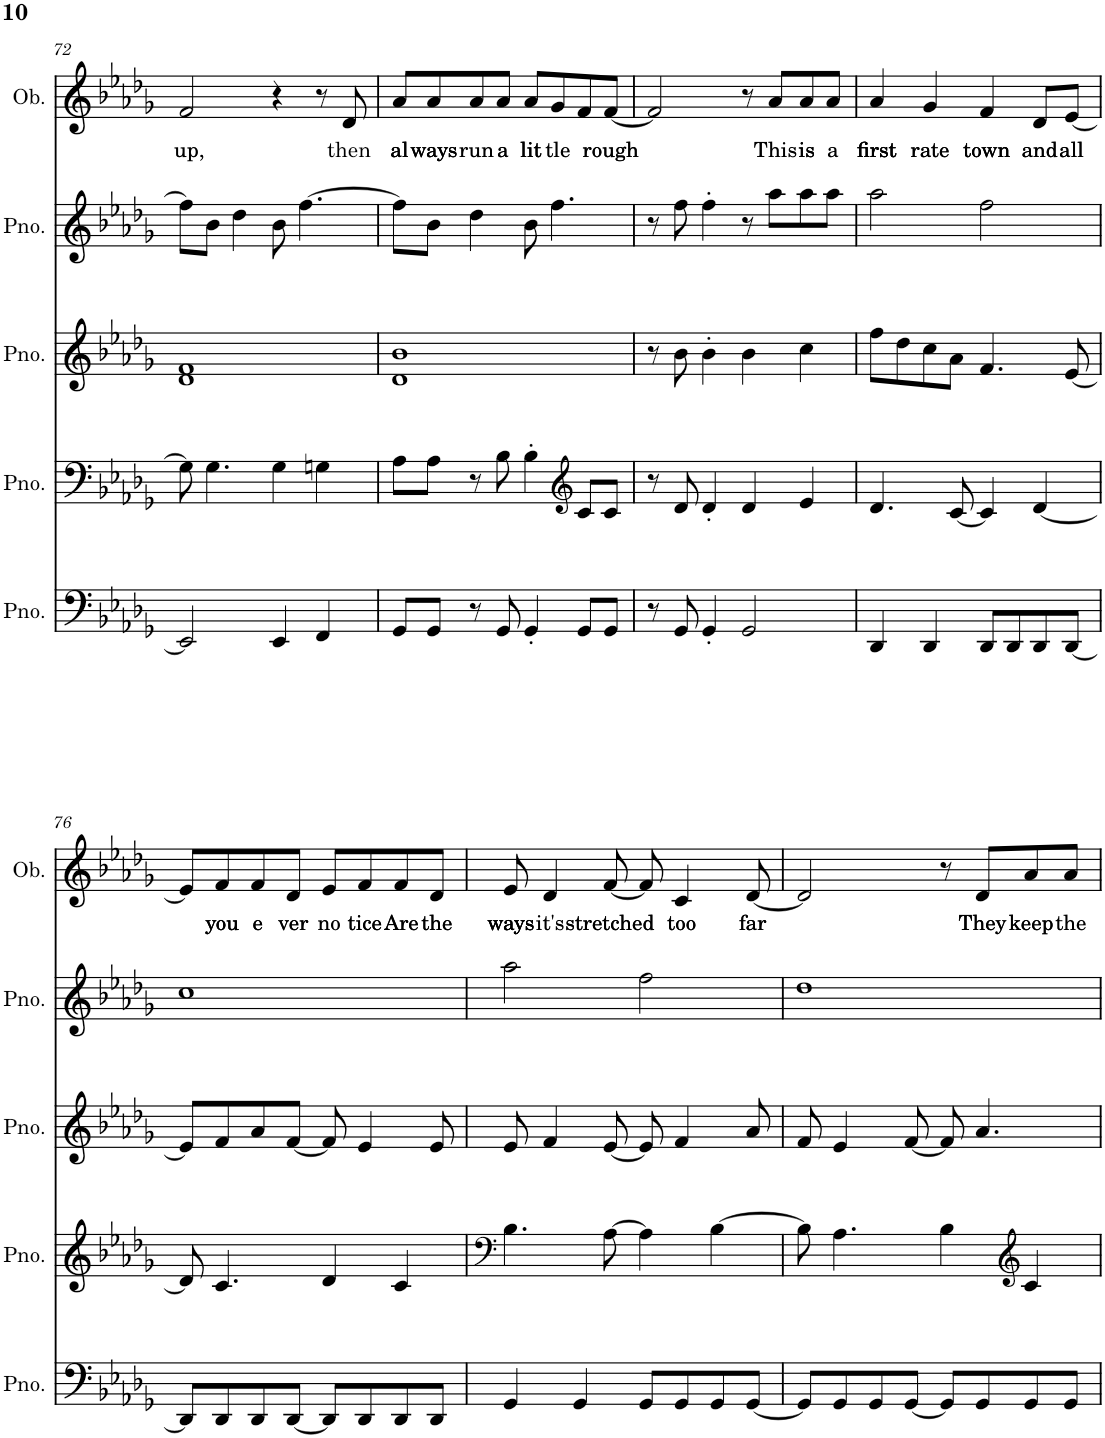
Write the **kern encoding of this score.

**kern	**kern	**kern	**kern	**kern	**text
*part5	*part4	*part3	*part2	*part1	*part1
*staff5	*staff4	*staff3	*staff2	*staff1	*staff1
*I"Piano, :bassNotes	*I"Piano, :tenorVoice	*I"Piano, :altoNotes	*I"Piano, :sopranoVoice	*I"Oboe, :soloVoice	*
*I'Pno.	*I'Pno.	*I'Pno.	*I'Pno.	*I'Ob.	*
!!LO:PB:g=z
*clefF4	*clefF4	*clefG2	*clefG2	*clefG2	*
*k[b-e-a-d-g-]	*k[b-e-a-d-g-]	*k[b-e-a-d-g-]	*k[b-e-a-d-g-]	*k[b-e-a-d-g-]	*
*M4/4	*M4/4	*M4/4	*M4/4	*M4/4	*
=72	=72	=72	=72	=72	=72
!	!	!	!	!	!LO:LY:b
2EE-/]	8G-\]	1d- 1f	8ff\L]	2f/	up,
.	4.G-\	.	8b-\J	.	.
.	.	.	4dd-\	.	.
4EE-/	4G-\	.	8b-\	4r	.
.	.	.	[4.ff\	.	.
4FF/	4Gn\	.	.	8r	.
!	!	!	!	!	!LO:LY:b
.	.	.	.	8d-/	then
=73	=73	=73	=73	=73	=73
!	!	!	!	!	!LO:LY:b
8GG-/L	8A-\L	1d- 1b-	8ff\L]	8a-/L	al
!	!	!	!	!	!LO:LY:b
8GG-/J	8A-\J	.	8b-\J	8a-/	ways
!	!	!	!	!	!LO:LY:b
8r	8r	.	4dd-\	8a-/	run
!	!	!	!	!	!LO:LY:b
8GG-/	8B-\	.	.	8a-/J	a
!	!	!	!	!	!LO:LY:b
4GG-'/	4B-'\	.	8b-\	8a-/L	lit
!	!	!	!	!	!LO:LY:b
.	.	.	4.ff\	8g-/	tle
*	*clefG2	*	*	*	*
8GG-/L	8c/L	.	.	8f/	.
!	!	!	!	!	!LO:LY:b
8GG-/J	8c/J	.	.	[8f/J	rough
=74	=74	=74	=74	=74	=74
8r	8r	8r	8r	2f/]	.
8GG-/	8d-/	8b-\	8ff\	.	.
4GG-'/	4d-'/	4b-'\	4ff'\	.	.
2GG-/	4d-/	4b-\	8r	8r	.
!	!	!	!	!	!LO:LY:b
.	.	.	8aa-\L	8a-/L	This
!	!	!	!	!	!LO:LY:b
.	4e-/	4cc\	8aa-\	8a-/	is
!	!	!	!	!	!LO:LY:b
.	.	.	8aa-\J	8a-/J	a
=75	=75	=75	=75	=75	=75
!	!	!	!	!	!LO:LY:b
4DD-/	4.d-/	8ff\L	2aa-\	4a-/	first
.	.	8dd-\	.	.	.
!	!	!	!	!	!LO:LY:b
4DD-/	.	8cc\	.	4g-/	rate
.	[8c/	8a-\J	.	.	.
!	!	!	!	!	!LO:LY:b
8DD-/L	4c/]	4.f/	2ff\	4f/	town
8DD-/	.	.	.	.	.
!	!	!	!	!	!LO:LY:b
8DD-/	[4d-/	.	.	8d-/L	and
!	!	!	!	!	!LO:LY:b
[8DD-/J	.	[8e-/	.	[8e-/J	all
!!LO:LB:g=z
=76	=76	=76	=76	=76	=76
8DD-/L]	8d-/]	8e-/L]	1cc	8e-/L]	.
!	!	!	!	!	!LO:LY:b
8DD-/	4.c/	8f/	.	8f/	you
!	!	!	!	!	!LO:LY:b
8DD-/	.	8a-/	.	8f/	e
!	!	!	!	!	!LO:LY:b
[8DD-/J	.	[8f/J	.	8d-/J	ver
!	!	!	!	!	!LO:LY:b
8DD-/L]	4d-/	8f/]	.	8e-/L	no
!	!	!	!	!	!LO:LY:b
8DD-/	.	4e-/	.	8f/	tice
!	!	!	!	!	!LO:LY:b
8DD-/	4c/	.	.	8f/	Are
!	!	!	!	!	!LO:LY:b
8DD-/J	.	8e-/	.	8d-/J	the
=77	=77	=77	=77	=77	=77
*	*clefF4	*	*	*	*
!	!	!	!	!	!LO:LY:b
4GG-/	4.B-\	8e-/	2aa-\	8e-/	ways
!	!	!	!	!	!LO:LY:b
.	.	4f/	.	4d-/	it's
4GG-/	.	.	.	.	.
!	!	!	!	!	!LO:LY:b
.	[8A-\	[8e-/	.	[8f/	stretched
8GG-/L	4A-\]	8e-/]	2ff\	8f/]	.
!	!	!	!	!	!LO:LY:b
8GG-/	.	4f/	.	4c/	too
8GG-/	[4B-\	.	.	.	.
!	!	!	!	!	!LO:LY:b
[8GG-/J	.	8a-/	.	[8d-/	far
=78	=78	=78	=78	=78	=78
8GG-/L]	8B-\]	8f/	1dd-	2d-/]	.
8GG-/	4.A-\	4e-/	.	.	.
8GG-/	.	.	.	.	.
[8GG-/J	.	[8f/	.	.	.
8GG-/L]	4B-\	8f/]	.	8r	.
!	!	!	!	!	!LO:LY:b
8GG-/	.	4.a-/	.	8d-/L	They
*	*clefG2	*	*	*	*
!	!	!	!	!	!LO:LY:b
8GG-/	4c/	.	.	8a-/	keep
!	!	!	!	!	!LO:LY:b
8GG-/J	.	.	.	8a-/J	the
=	=	=	=	=	=
*-	*-	*-	*-	*-	*-
